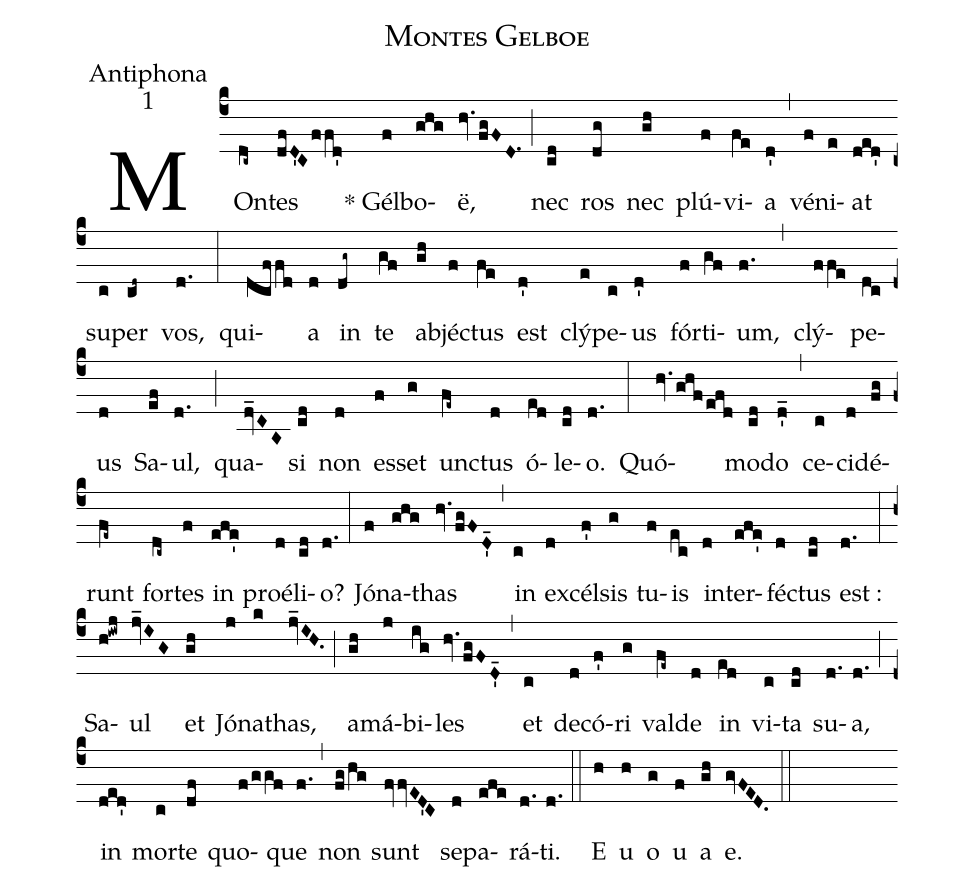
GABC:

name:Montes Gelboe;
office-part:Antiphona;
mode:1;
%%
(c4) MOn(dc~)tes(dfD'Cffd') ()* Gél(f)bo(ghg)ë,(hv.fgFD.1) (;) nec(cd) ros(dg) nec(gh) plú(f)vi(fe)a(d') (,) vé(f)ni(e)at(ded') su(c)per(cd~) vos,(d.) (:) qui(dcffd)a(d) in(dg~) te(gf) ab(gh)jé(f)ctus(fe) est(d') clý(e)pe(c)us(d') fór(f)ti(gf)um,(f.) (,) clý(ffe)pe(dc)us(d) Sa(ef)ul,(d.) (;) qua(dv_CA)si(cd) non(d) es(f)set(g) un(fe~)ctus(d) ó(ed)le(cd)o.(d.) (:) Quó(hv.ghfefd)mo(cd)do(d'_) (,) ce(c)ci(d)dé(fg)runt(fe~) for(dc~)tes(f) in(efe') proé(d)li(cd)o?(d.) (:) Jó(f)na(ghg)thas(hv.fgFD'_14) (,) in(c) ex(d)cél(f')sis(g) tu(f)is(ec) in(d)ter(efe')fé(d)ctus(cd) est :(d.) (:) Sa(h!iwj)ul(jv_IG) et(gh) Jó(j)na(k)thas,(jv_IH.) (;) a(gh)má(j)bi(ig)les(hv.fgFD'_14) (,) et(c) de(d)có(f')ri(g) val(fe~)de(d) in(ed) vi(c)ta(cd) su(d.)a,(d.) (;) in(ded') mor(c)te(df) quo(f/ggf)que(f.) (,) non(fg/hg) sunt(fvvED'C) se(d)pa(efe)rá(d.)ti.(d.) (::) <eu>E(h) u(h) o(g) u(f) a(gh) e.</eu>(gvFED.) (::)
